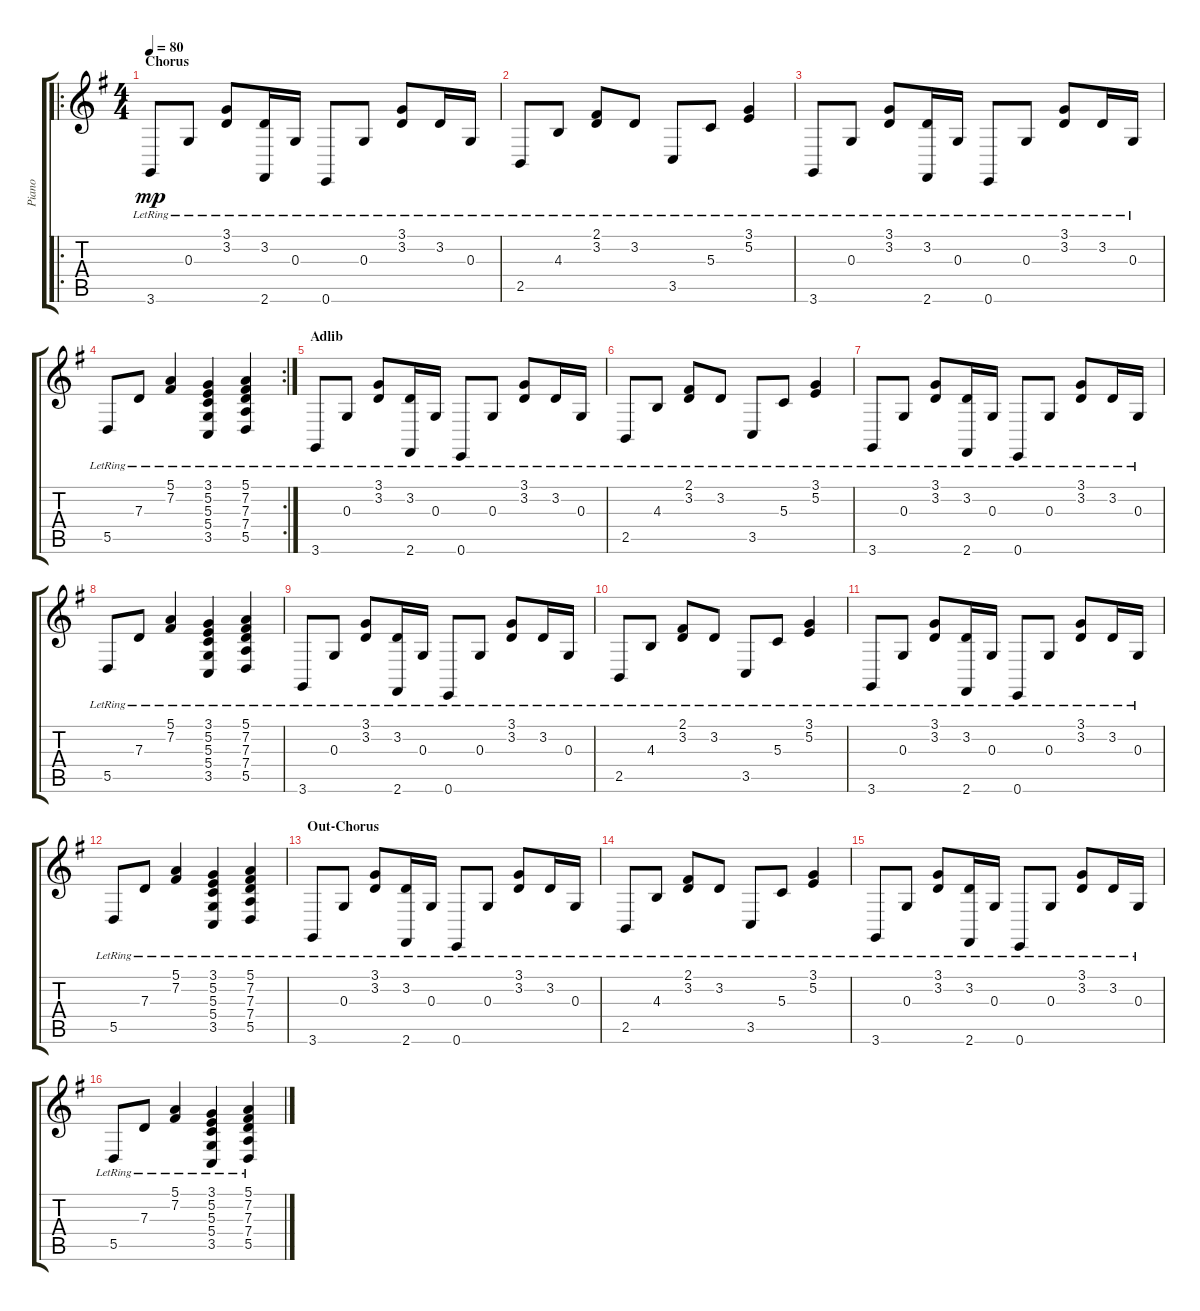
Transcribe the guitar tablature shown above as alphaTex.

\track ("Piano" "Piano") {instrument acousticgrandpiano}
\staff {score tabs}
\tuning (E4 B3 G3 D3 A2 E2) {hide}
\ro
\ts (4 4)
\section ("" "Chorus")
\tempo 80
\clef g2
\ks g
3.6{lr}.8{dy mp} 0.3{lr}.8 (3.1{lr} 3.2{lr}).8 (3.2{lr} 2.6{lr}).16 0.3{lr}.16 0.6{lr}.8 0.3{lr}.8 (3.1{lr} 3.2{lr}).8 3.2{lr}.16 0.3{lr}.16 |
2.5{lr}.8 4.3{lr}.8 (2.1{lr} 3.2{lr}).8 3.2{lr}.8 3.5{lr}.8 5.3{lr}.8 (3.1{lr} 5.2{lr}).4 |
3.6{lr}.8 0.3{lr}.8 (3.1{lr} 3.2{lr}).8 (3.2{lr} 2.6{lr}).16 0.3{lr}.16 0.6{lr}.8 0.3{lr}.8 (3.1{lr} 3.2{lr}).8 3.2{lr}.16 0.3{lr}.16 |
\rc 2
5.5{lr}.8 7.3{lr}.8 (5.1{lr} 7.2{lr}).4 (3.1{lr} 5.2{lr} 5.3{lr} 5.4{lr} 3.5{lr}).4 (5.1{lr} 7.2{lr} 7.3{lr} 7.4{lr} 5.5{lr}).4 |
\section ("" "Adlib")
3.6{lr}.8 0.3{lr}.8 (3.1{lr} 3.2{lr}).8 (3.2{lr} 2.6{lr}).16 0.3{lr}.16 0.6{lr}.8 0.3{lr}.8 (3.1{lr} 3.2{lr}).8 3.2{lr}.16 0.3{lr}.16 |
2.5{lr}.8 4.3{lr}.8 (2.1{lr} 3.2{lr}).8 3.2{lr}.8 3.5{lr}.8 5.3{lr}.8 (3.1{lr} 5.2{lr}).4 |
3.6{lr}.8 0.3{lr}.8 (3.1{lr} 3.2{lr}).8 (3.2{lr} 2.6{lr}).16 0.3{lr}.16 0.6{lr}.8 0.3{lr}.8 (3.1{lr} 3.2{lr}).8 3.2{lr}.16 0.3{lr}.16 |
5.5{lr}.8 7.3{lr}.8 (5.1{lr} 7.2{lr}).4 (3.1{lr} 5.2{lr} 5.3{lr} 5.4{lr} 3.5{lr}).4 (5.1{lr} 7.2{lr} 7.3{lr} 7.4{lr} 5.5{lr}).4 |
3.6{lr}.8 0.3{lr}.8 (3.1{lr} 3.2{lr}).8 (3.2{lr} 2.6{lr}).16 0.3{lr}.16 0.6{lr}.8 0.3{lr}.8 (3.1{lr} 3.2{lr}).8 3.2{lr}.16 0.3{lr}.16 |
2.5{lr}.8 4.3{lr}.8 (2.1{lr} 3.2{lr}).8 3.2{lr}.8 3.5{lr}.8 5.3{lr}.8 (3.1{lr} 5.2{lr}).4 |
3.6{lr}.8 0.3{lr}.8 (3.1{lr} 3.2{lr}).8 (3.2{lr} 2.6{lr}).16 0.3{lr}.16 0.6{lr}.8 0.3{lr}.8 (3.1{lr} 3.2{lr}).8 3.2{lr}.16 0.3{lr}.16 |
5.5{lr}.8 7.3{lr}.8 (5.1{lr} 7.2{lr}).4 (3.1{lr} 5.2{lr} 5.3{lr} 5.4{lr} 3.5{lr}).4 (5.1{lr} 7.2{lr} 7.3{lr} 7.4{lr} 5.5{lr}).4 |
\section ("" "Out-Chorus")
3.6{lr}.8 0.3{lr}.8 (3.1{lr} 3.2{lr}).8 (3.2{lr} 2.6{lr}).16 0.3{lr}.16 0.6{lr}.8 0.3{lr}.8 (3.1{lr} 3.2{lr}).8 3.2{lr}.16 0.3{lr}.16 |
2.5{lr}.8 4.3{lr}.8 (2.1{lr} 3.2{lr}).8 3.2{lr}.8 3.5{lr}.8 5.3{lr}.8 (3.1{lr} 5.2{lr}).4 |
3.6{lr}.8 0.3{lr}.8 (3.1{lr} 3.2{lr}).8 (3.2{lr} 2.6{lr}).16 0.3{lr}.16 0.6{lr}.8 0.3{lr}.8 (3.1{lr} 3.2{lr}).8 3.2{lr}.16 0.3{lr}.16 |
5.5{lr}.8 7.3{lr}.8 (5.1{lr} 7.2{lr}).4 (3.1{lr} 5.2{lr} 5.3{lr} 5.4{lr} 3.5{lr}).4 (5.1{lr} 7.2{lr} 7.3{lr} 7.4{lr} 5.5{lr}).4
